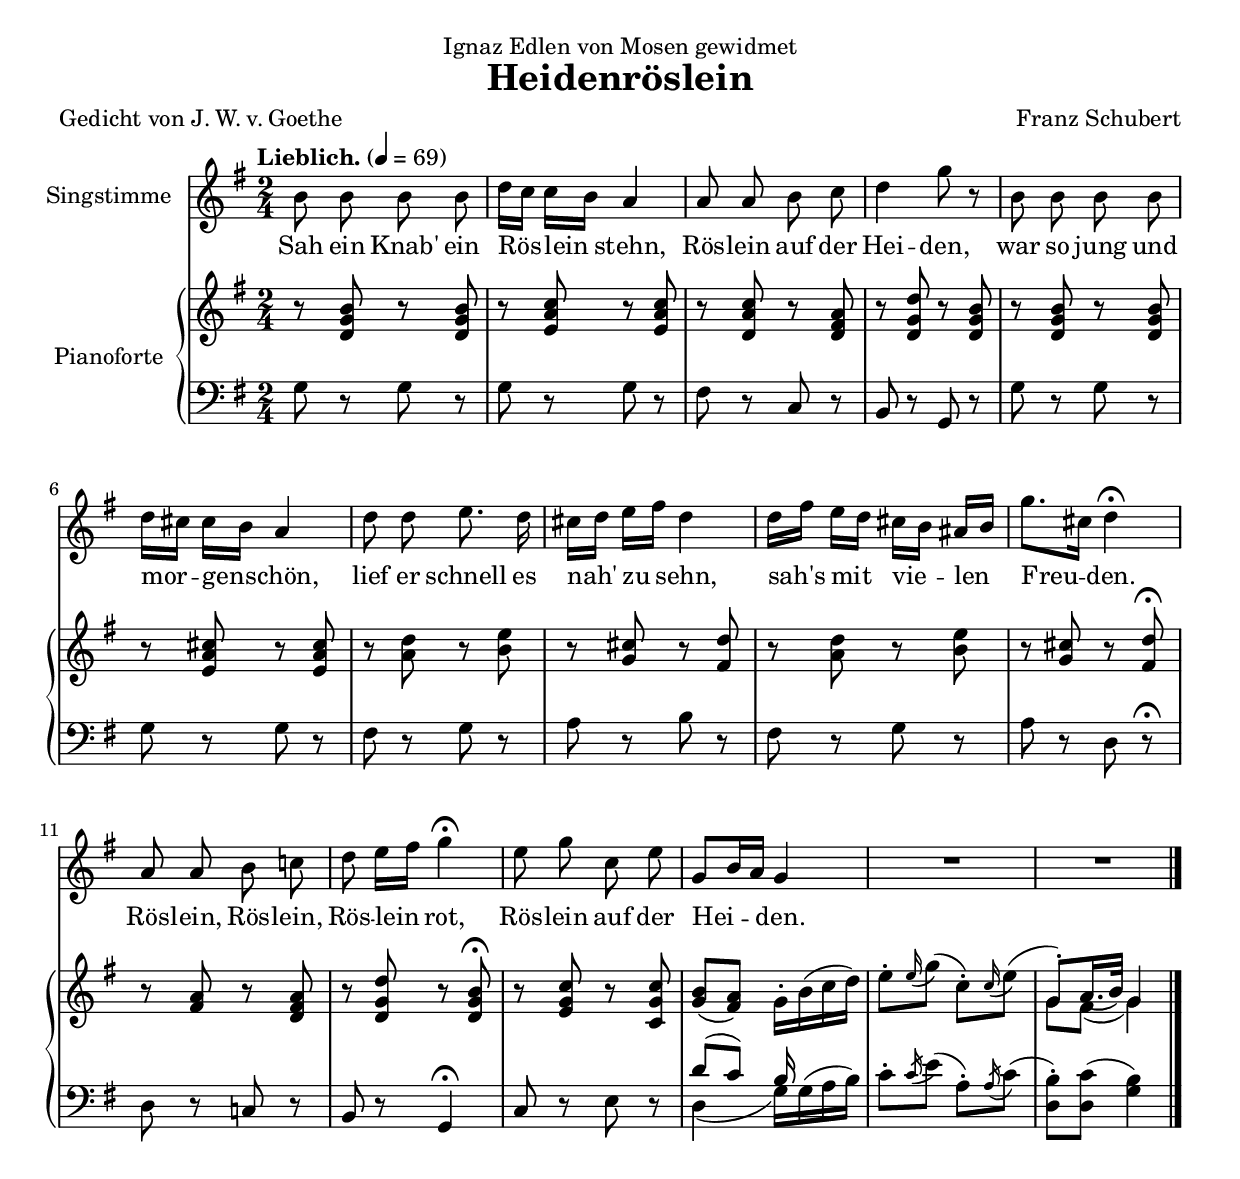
\version "2.15.39"

\paper {
  #(include-special-characters)
}

\header {
  title = "Heidenröslein"
  composer = "Franz Schubert"
  dedication = "Ignaz Edlen von Mosen gewidmet"
  poet = "Gedicht von J.&thinsp;W.&thinsp;v.&thinsp;Goethe"
}

global = {
  \key g \major
  \time 2/4
  \tempo "Lieblich." 4 = 69
}

melody = \relative f' {
  \global
  \clef treble
  \autoBeamOff

  b8 b b b
  d16[ c] c[ b] a4
  a8 a b c
  d4 g8 r
  b,8 b b b 
  d16[ cis] cis[ b] a4
  d8 d e8. d16
  cis16[ d] e[ fis] d4
  d16[ fis] e[ d] cis[ b] ais[ b] 
  g'8.[ cis,16] d4\fermata
  a8 a b c!
  d e16[ fis] g4\fermata
  e8 g c, e
  g,[ b16 a] g4 
  R2 * 2
  \bar "|."
}


text = \lyricmode {
  Sah ein Knab' ein
  Rös -- lein stehn,
  Rös -- lein auf der
  Hei -- den,
  war so jung und
  mor -- gen -- schön,
  lief er schnell es
  nah' zu sehn,
  sah's mit vie -- len
  Freu -- den.
  Rös -- lein, Rös -- lein, Rös -- lein rot,
  Rös -- lein auf der Hei -- den.
}


% Help for Frescobaldi
%%master: Heidenroeslein.ly


upper = \relative d' {
  \global
  \clef treble
    
  r8 <d g b> r q | %1
  r8 <e a c> r q | %2
  r8 <d a' c> r <d fis a> | %3
  r8 <d g d'> r <d g b> | %4
  r8 <d g b> r q | %5
  r8 <e a cis> r q | %6
  r8 <a d> r <b e> | %7
  r8 <g cis> r <fis d'> | %8
  r8 <a d> r <b e> | %9
  r8 <g cis> r <fis d'>\fermata | %10
  r8 <fis a> r <d fis a> | %11
  r8 <d g d'> r <d g b>\fermata | %12
  r8 <e g c> r <c g' c> | %13
  <g'~ b>8( <fis a>) g16-. b( c d) | %14
  e8-. \appoggiatura e16 g8( c,-.) \appoggiatura c16 e8( | %15
  <<
    {
      g,^.) a16.( b32) g4
    }
    \new Voice {
      \voiceTwo
      g8 fis( g4)
    }
  >>
  \bar "|."
}

lower = \relative c' {
  \global
  \clef bass
  
  g8 r8 g8 r8 | %1
  g8 r8 g8 r8 | %2
  fis8 r8 c8 r8 | %3
  b8 r8 g8 r8 | %4
  g'8 r8 g8 r8 | %5
  g8 r8 g8 r8 | %6
  fis8 r8 g8 r8 | %7
  a8 r8 b8 r8 | %8
  fis8 r8 g8 r8 | %9
  a8 r8 d,8 r8\fermata | %10
  d8 r8 c!8 r8 | %11
  b8 r8 g4\fermata | %12
  c8 r8 e8 r8 | %13
  <<
    {
      \voiceTwo
      d4( g16)
    }
    \new Voice {
      \voiceOne
      d'8( c) b16
    }
  >>
    \oneVoice
    g16( a b) | %14
  c8-. \acciaccatura c16 e8( a,-.) \acciaccatura a16 c8( | %15
  <d, b'>8-.) <d c'>( <g b>4)
}


% layout settings should be separate from the score definition.
\layout {
  indent = 22 \mm
}

\score {
  <<
    \new Voice = "mel" { 
        \set Staff.instrumentName = "Singstimme"
        \melody 
    }
    \new Lyrics \lyricsto mel \text
    \new PianoStaff <<
      \set PianoStaff.instrumentName = "Pianoforte"
      \new Staff = "upper" \upper
      \new Staff = "lower" \lower
    >>
  >>
  \layout {
    
  }
  \midi { }
}

